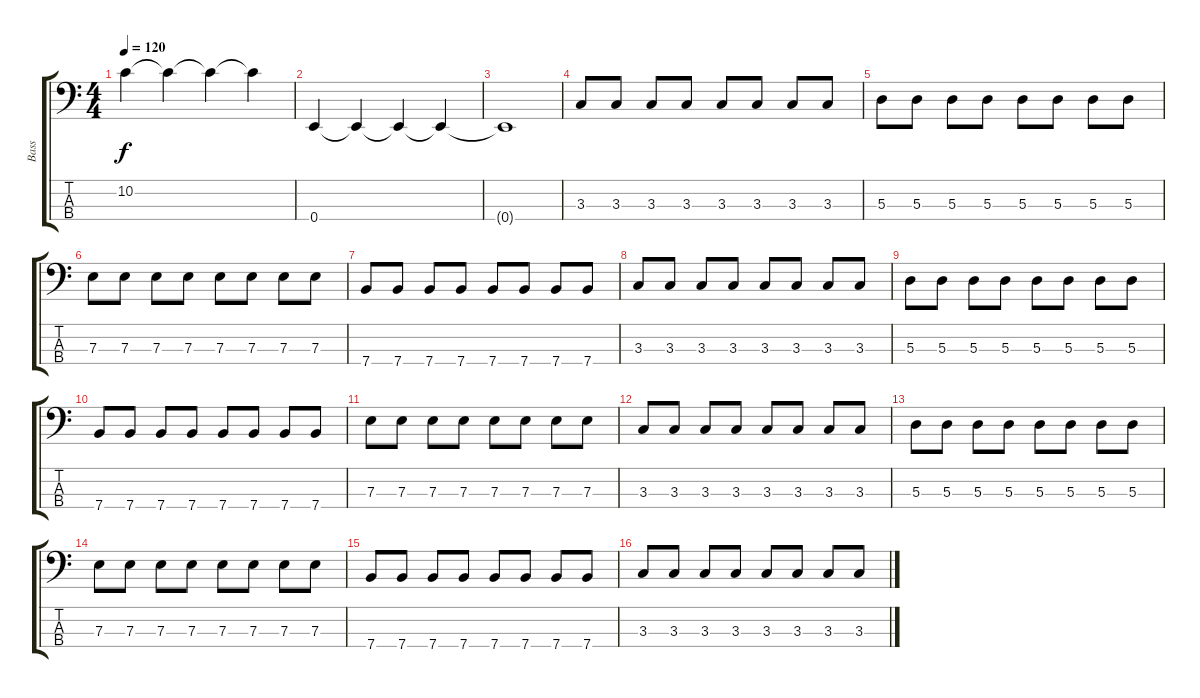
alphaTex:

\track ("Bass" "Bass") {instrument acousticguitarsteel}
\staff {score tabs}
\tuning (G2 D2 A1 E1) {hide}
\ts (4 4)
\tempo 120
\clef f4
\ks c
10.2.4{dy f} 10.2{t}.4 10.2{t}.4 10.2{t}.4 |
0.4.4 0.4{t}.4 0.4{t}.4 0.4{t}.4 |
0.4{t}.1 |
3.3.8 3.3.8 3.3.8 3.3.8 3.3.8 3.3.8 3.3.8 3.3.8 |
5.3.8 5.3.8 5.3.8 5.3.8 5.3.8 5.3.8 5.3.8 5.3.8 |
7.3.8 7.3.8 7.3.8 7.3.8 7.3.8 7.3.8 7.3.8 7.3.8 |
7.4.8 7.4.8 7.4.8 7.4.8 7.4.8 7.4.8 7.4.8 7.4.8 |
3.3.8 3.3.8 3.3.8 3.3.8 3.3.8 3.3.8 3.3.8 3.3.8 |
5.3.8 5.3.8 5.3.8 5.3.8 5.3.8 5.3.8 5.3.8 5.3.8 |
7.4.8 7.4.8 7.4.8 7.4.8 7.4.8 7.4.8 7.4.8 7.4.8 |
7.3.8 7.3.8 7.3.8 7.3.8 7.3.8 7.3.8 7.3.8 7.3.8 |
3.3.8 3.3.8 3.3.8 3.3.8 3.3.8 3.3.8 3.3.8 3.3.8 |
5.3.8 5.3.8 5.3.8 5.3.8 5.3.8 5.3.8 5.3.8 5.3.8 |
7.3.8 7.3.8 7.3.8 7.3.8 7.3.8 7.3.8 7.3.8 7.3.8 |
7.4.8 7.4.8 7.4.8 7.4.8 7.4.8 7.4.8 7.4.8 7.4.8 |
3.3.8 3.3.8 3.3.8 3.3.8 3.3.8 3.3.8 3.3.8 3.3.8
